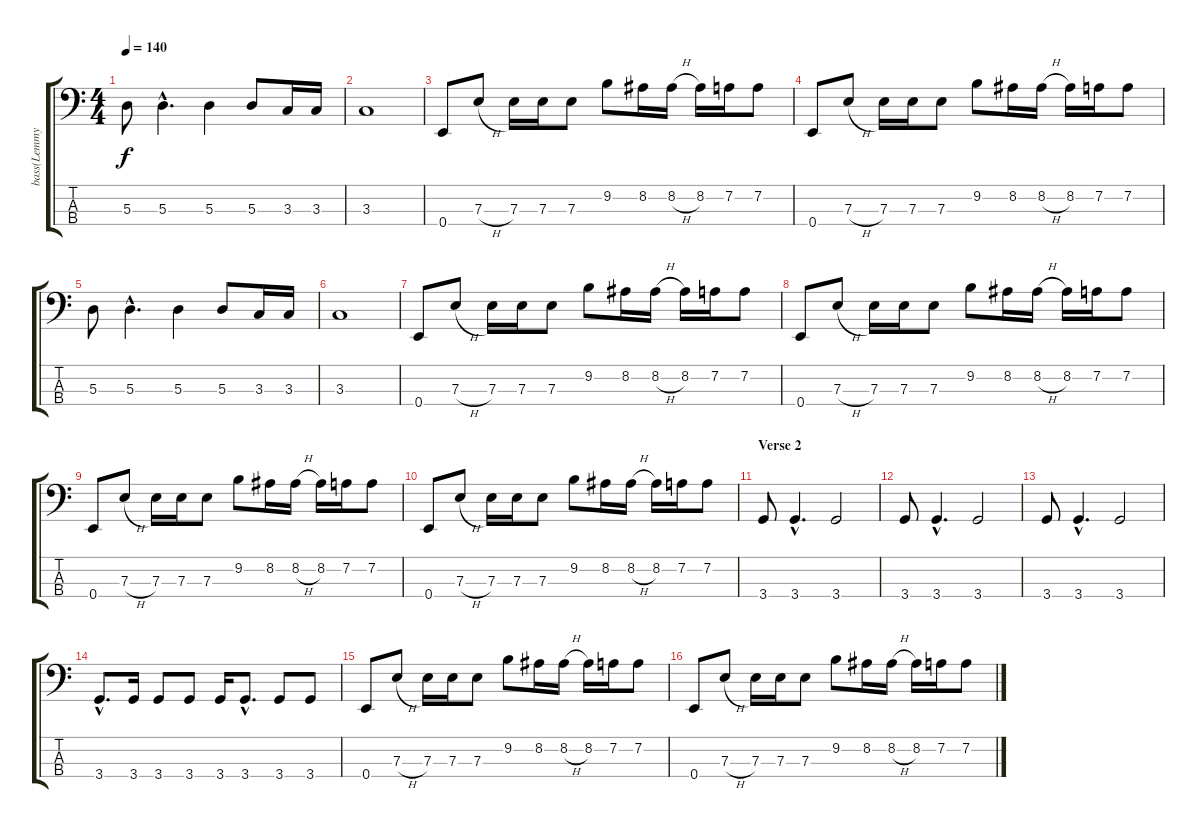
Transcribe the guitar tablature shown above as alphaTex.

\track ("bass(Lemmy!!!) " "bass(Lemmy") {instrument distortionguitar}
\staff {score tabs}
\tuning (G2 D2 A1 E1) {hide}
\ts (4 4)
\tempo 140
\clef f4
\ks c
5.3.8{dy f} 5.3{hac}.4{d} 5.3.4 5.3.8 3.3.16 3.3.16 |
3.3.1 |
0.4.8 7.3{h}.8 7.3.16 7.3.16 7.3.8 9.2.8 8.2.16 8.2{h}.16 8.2.16 7.2.16 7.2.8 |
0.4.8 7.3{h}.8 7.3.16 7.3.16 7.3.8 9.2.8 8.2.16 8.2{h}.16 8.2.16 7.2.16 7.2.8 |
5.3.8 5.3{hac}.4{d} 5.3.4 5.3.8 3.3.16 3.3.16 |
3.3.1 |
0.4.8 7.3{h}.8 7.3.16 7.3.16 7.3.8 9.2.8 8.2.16 8.2{h}.16 8.2.16 7.2.16 7.2.8 |
0.4.8 7.3{h}.8 7.3.16 7.3.16 7.3.8 9.2.8 8.2.16 8.2{h}.16 8.2.16 7.2.16 7.2.8 |
0.4.8 7.3{h}.8 7.3.16 7.3.16 7.3.8 9.2.8 8.2.16 8.2{h}.16 8.2.16 7.2.16 7.2.8 |
0.4.8 7.3{h}.8 7.3.16 7.3.16 7.3.8 9.2.8 8.2.16 8.2{h}.16 8.2.16 7.2.16 7.2.8 |
\section ("" "Verse 2")
3.4.8 3.4{hac}.4{d} 3.4.2 |
3.4.8 3.4{hac}.4{d} 3.4.2 |
3.4.8 3.4{hac}.4{d} 3.4.2 |
3.4{hac}.8{d} 3.4.16 3.4.8 3.4.8 3.4.16 3.4{hac}.8{d} 3.4.8 3.4.8 |
0.4.8 7.3{h}.8 7.3.16 7.3.16 7.3.8 9.2.8 8.2.16 8.2{h}.16 8.2.16 7.2.16 7.2.8 |
0.4.8 7.3{h}.8 7.3.16 7.3.16 7.3.8 9.2.8 8.2.16 8.2{h}.16 8.2.16 7.2.16 7.2.8
